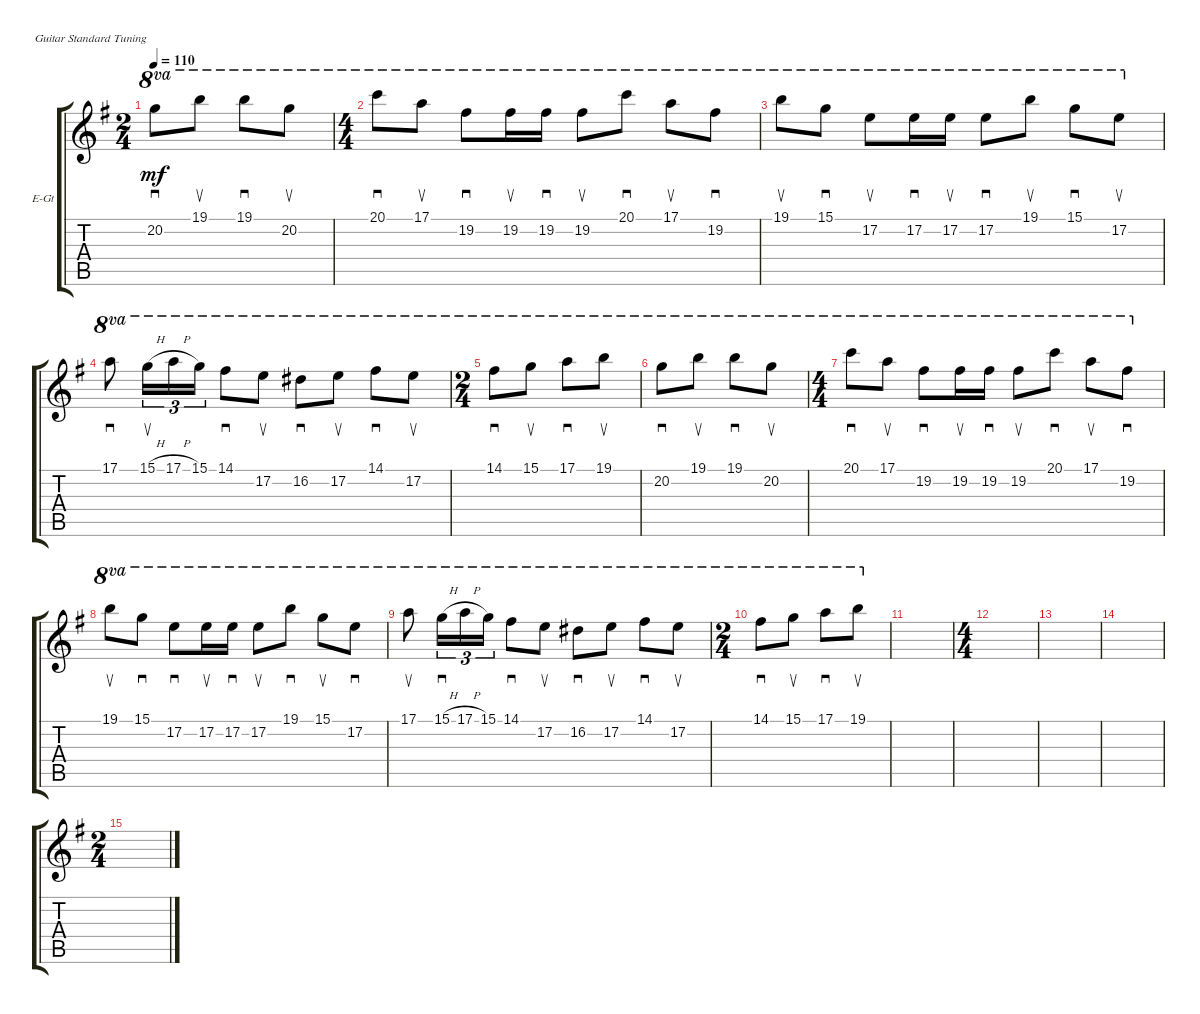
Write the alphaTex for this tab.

\defaultSystemsLayout 4
\bracketExtendMode groupsimilarinstruments
\firstSystemTrackNameOrientation horizontal
\otherSystemsTrackNameOrientation horizontal
\chordDiagramsInScore
\track ("Kirk H." "E-Gt") {instrument overdrivenguitar}
\staff {score tabs}
\tuning (E4 B3 G3 D3 A2 E2)
\ts (2 4)
\scale
0.130264
\tempo 110
\accidentals auto
\clef g2
\ottava regular
\simile none
\scale
0.256303
\ks g
20.2.8{sd ot 8va dy mf} 19.1.8{su ot 8va} 19.1.8{sd ot 8va} 20.2.8{su ot 8va} |
\ts (4 4)
\scale
0.225796
\scale
0.487395 20.1.8{sd ot 8va} 17.1.8{su ot 8va} 19.2.8{sd ot 8va} 19.2.16{su ot 8va} 19.2.16{sd ot 8va} 19.2.8{su ot 8va} 20.1.8{sd ot 8va} 17.1.8{su ot 8va} 19.2.8{sd ot 8va} |
\scale
0.258644
\scale
0.256303 19.1.8{su ot 8va} 15.1.8{sd ot 8va} 17.2.8{su ot 8va} 17.2.16{sd ot 8va} 17.2.16{su ot 8va} 17.2.8{sd ot 8va} 19.1.8{su ot 8va} 15.1.8{sd ot 8va} 17.2.8{su ot 8va} |
\scale
0.386332
\scale
0.256303 17.1.8{sd ot 8va} 15.1{h}.16{su tu (3 2) ot 8va} 17.1{h}.16{tu (3 2) ot 8va} 15.1.16{tu (3 2) ot 8va} 14.1.8{sd ot 8va} 17.2.8{su ot 8va} 16.2.8{sd ot 8va} 17.2.8{su ot 8va} 14.1.8{sd ot 8va} 17.2.8{su ot 8va} |
\ts (2 4)
\scale
0.221867
\scale
0.395904 14.1.8{sd ot 8va} 15.1.8{su ot 8va} 17.1.8{sd ot 8va} 19.1.8{su ot 8va} |
\scale
0.299007
\scale
0.208191 20.2.8{sd ot 8va} 19.1.8{su ot 8va} 19.1.8{sd ot 8va} 20.2.8{su ot 8va} |
\ts (4 4)
\scale
0.318555
\scale
0.395904 20.1.8{sd ot 8va} 17.1.8{su ot 8va} 19.2.8{sd ot 8va} 19.2.16{su ot 8va} 19.2.16{sd ot 8va} 19.2.8{su ot 8va} 20.1.8{sd ot 8va} 17.1.8{su ot 8va} 19.2.8{sd ot 8va} |
\scale
0.16158
\scale
0.28494 19.1.8{su ot 8va} 15.1.8{sd ot 8va} 17.2.8{sd ot 8va} 17.2.16{su ot 8va} 17.2.16{sd ot 8va} 17.2.8{su ot 8va} 19.1.8{sd ot 8va} 15.1.8{su ot 8va} 17.2.8{sd ot 8va} |
\scale
0.338439
\scale
0.426781 17.1.8{su ot 8va} 15.1{h}.16{sd tu (3 2) ot 8va} 17.1{h}.16{tu (3 2) ot 8va} 15.1.16{tu (3 2) ot 8va} 14.1.8{sd ot 8va} 17.2.8{su ot 8va} 16.2.8{sd ot 8va} 17.2.8{su ot 8va} 14.1.8{sd ot 8va} 17.2.8{su ot 8va} |
\ts (2 4)
\scale
0.198605
\scale
0.290052 14.1.8{sd ot 8va} 15.1.8{su ot 8va} 17.1.8{sd ot 8va} 19.1.8{su ot 8va} |
\scale
0.144504
\scale
0.256303 |
\ts (4 4)
\scale
0.318297
\scale
0.487395 |
\scale
0.322907
\scale
0.256303 |
\scale
0.0900729
\scale
0.256303 |
\ts (2 4)
\scale
0.538645
\scale
0.487395 |
\scale
0.0493209
\scale
0.256303
